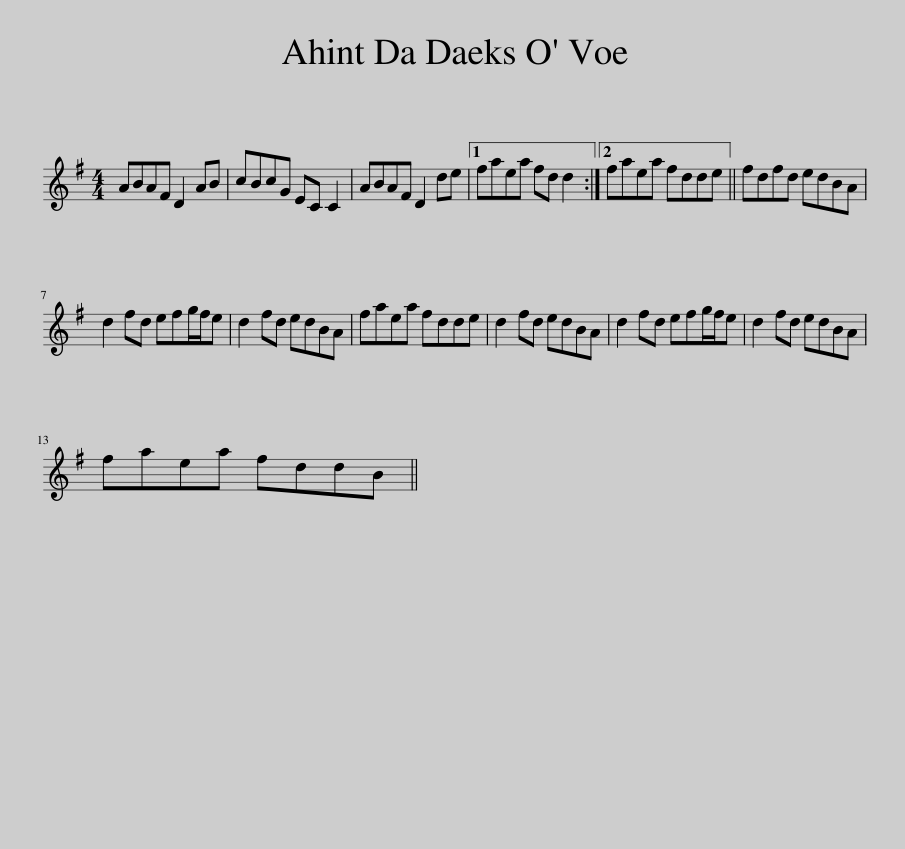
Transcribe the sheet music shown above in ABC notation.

X:1
L:1/8
M:4/4
I:linebreak $
K:G
V:1 treble
V:1
 ABAF D2 AB | cBcG EC C2 | ABAF D2 de |1 faea fd d2 :|2 faea fdde || %5
 fdfd edBA |$ d2 fd efg/f/e | d2 fd edBA | faea fdde | d2 fd edBA | %10
 d2 fd efg/f/e | d2 fd edBA |$ faea fddB || %13
